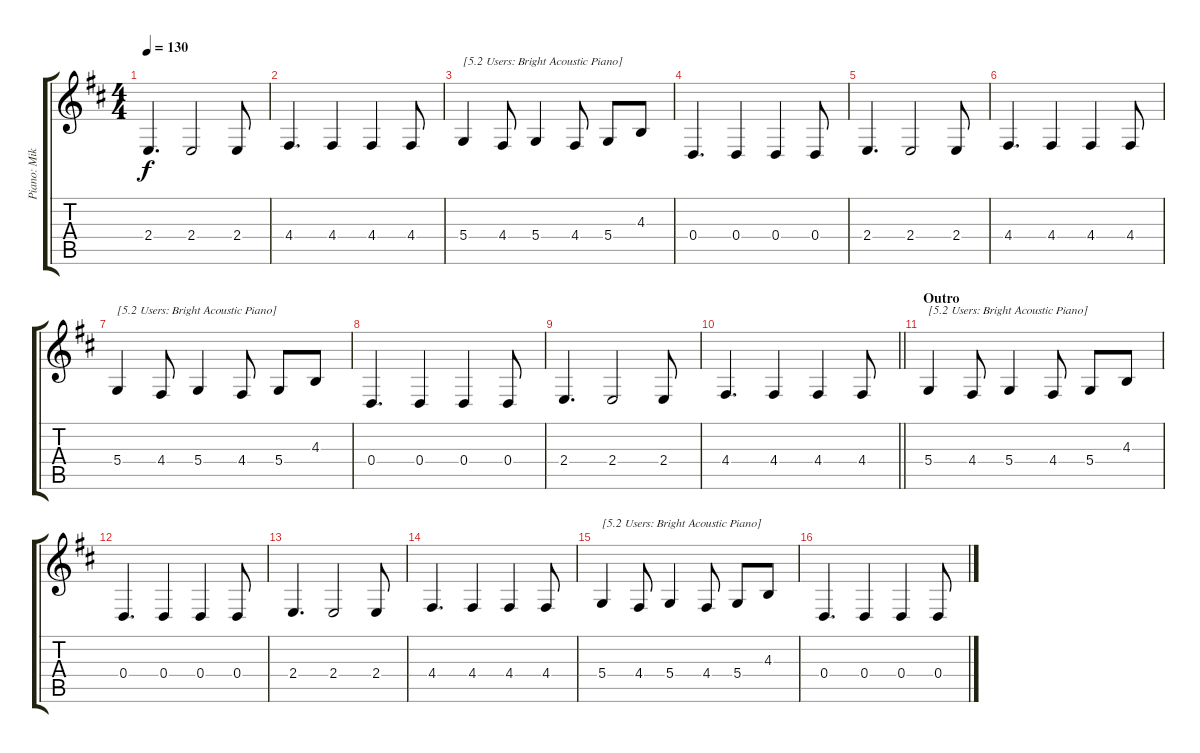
\track ("Piano: Mike" "Piano: Mik") {instrument brightacousticpiano}
\staff {score tabs}
\tuning (E4 B3 G3 D3 A2 E2) {hide}
\ts (4 4)
\tempo 130
\clef g2
\ks d
2.4.4{d dy f} 2.4.2 2.4.8 |
4.4.4{d} 4.4.4 4.4.4 4.4.8 |
5.4.4{txt "[5.2 Users: Bright Acoustic Piano]"} 4.4.8 5.4.4 4.4.8 5.4.8 4.3.8 |
0.4.4{d} 0.4.4 0.4.4 0.4.8 |
2.4.4{d} 2.4.2 2.4.8 |
4.4.4{d} 4.4.4 4.4.4 4.4.8 |
5.4.4{txt "[5.2 Users: Bright Acoustic Piano]"} 4.4.8 5.4.4 4.4.8 5.4.8 4.3.8 |
0.4.4{d} 0.4.4 0.4.4 0.4.8 |
2.4.4{d} 2.4.2 2.4.8 |
\barLineRight lightlight
4.4.4{d} 4.4.4 4.4.4 4.4.8 |
\section ("" "Outro")
5.4.4{txt "[5.2 Users: Bright Acoustic Piano]"} 4.4.8 5.4.4 4.4.8 5.4.8 4.3.8 |
0.4.4{d} 0.4.4 0.4.4 0.4.8 |
2.4.4{d} 2.4.2 2.4.8 |
4.4.4{d} 4.4.4 4.4.4 4.4.8 |
5.4.4{txt "[5.2 Users: Bright Acoustic Piano]"} 4.4.8 5.4.4 4.4.8 5.4.8 4.3.8 |
0.4.4{d} 0.4.4 0.4.4 0.4.8
